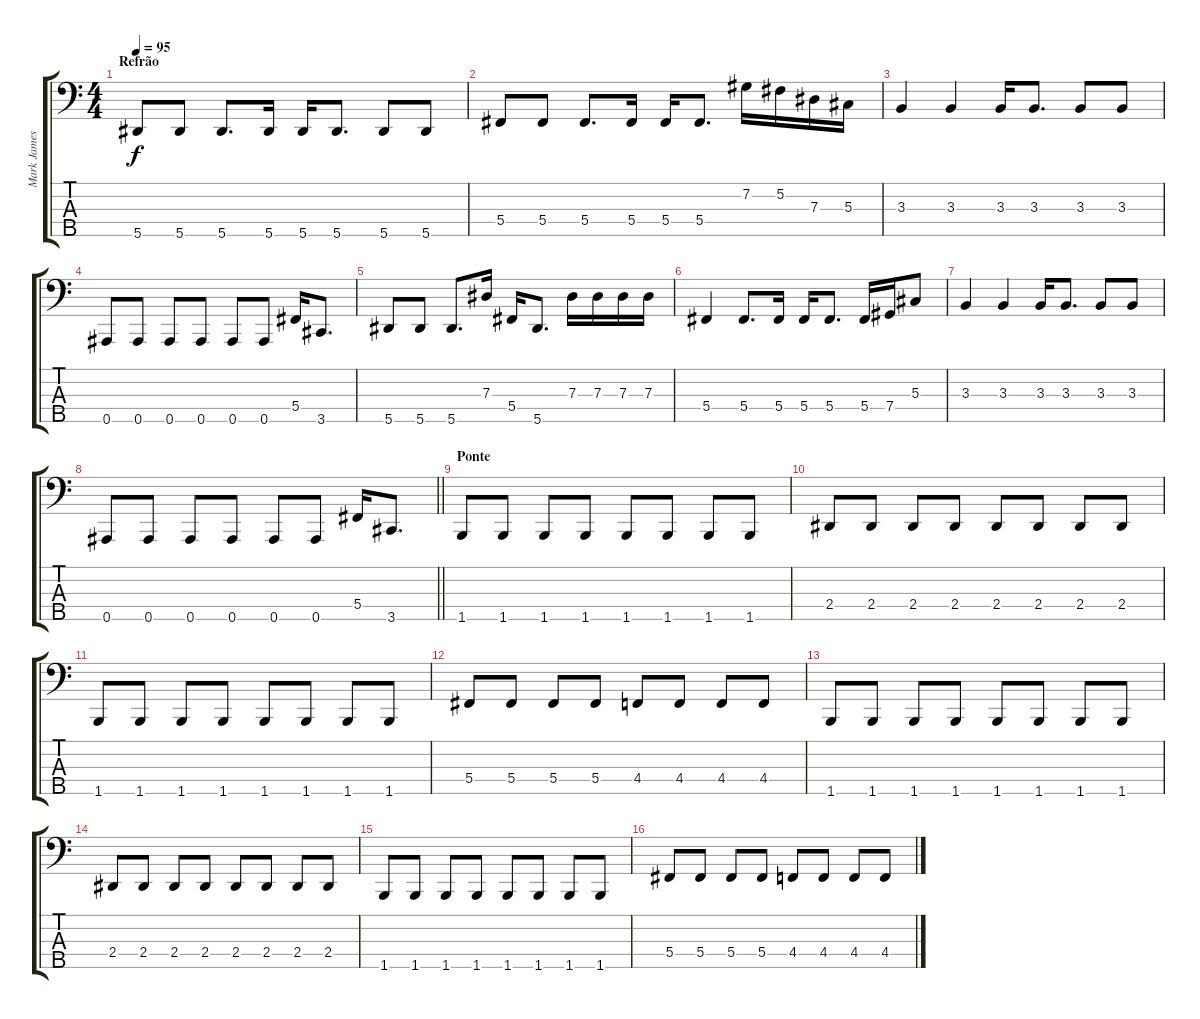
\track ("Mark James" "Mark James") {instrument electricbassfinger}
\staff {score tabs}
\tuning (Gb2 Db2 Ab1 Db1 Bb0) {hide}
\ts (4 4)
\section ("" "Refrão")
\tempo 95
\clef f4
\ks c
5.5.8{dy f} 5.5.8 5.5.8{d} 5.5.16 5.5.16 5.5.8{d} 5.5.8 5.5.8 |
5.4.8 5.4.8 5.4.8{d} 5.4.16 5.4.16 5.4.8{d} 7.2.16 5.2.16 7.3.16 5.3.16 |
3.3.4 3.3.4 3.3.16 3.3.8{d} 3.3.8 3.3.8 |
0.5.8 0.5.8 0.5.8 0.5.8 0.5.8 0.5.8 5.4.16 3.5.8{d} |
5.5.8 5.5.8 5.5.8{d} 7.3.16 5.4.16 5.5.8{d} 7.3.16 7.3.16 7.3.16 7.3.16 |
5.4.4 5.4.8{d} 5.4.16 5.4.16 5.4.8{d} 5.4.16 7.4.16 5.3.8 |
3.3.4 3.3.4 3.3.16 3.3.8{d} 3.3.8 3.3.8 |
\barLineRight lightlight
0.5.8 0.5.8 0.5.8 0.5.8 0.5.8 0.5.8 5.4.16 3.5.8{d} |
\section ("" "Ponte")
1.5.8 1.5.8 1.5.8 1.5.8 1.5.8 1.5.8 1.5.8 1.5.8 |
2.4.8 2.4.8 2.4.8 2.4.8 2.4.8 2.4.8 2.4.8 2.4.8 |
1.5.8 1.5.8 1.5.8 1.5.8 1.5.8 1.5.8 1.5.8 1.5.8 |
5.4.8 5.4.8 5.4.8 5.4.8 4.4.8 4.4.8 4.4.8 4.4.8 |
1.5.8 1.5.8 1.5.8 1.5.8 1.5.8 1.5.8 1.5.8 1.5.8 |
2.4.8 2.4.8 2.4.8 2.4.8 2.4.8 2.4.8 2.4.8 2.4.8 |
1.5.8 1.5.8 1.5.8 1.5.8 1.5.8 1.5.8 1.5.8 1.5.8 |
5.4.8 5.4.8 5.4.8 5.4.8 4.4.8 4.4.8 4.4.8 4.4.8
